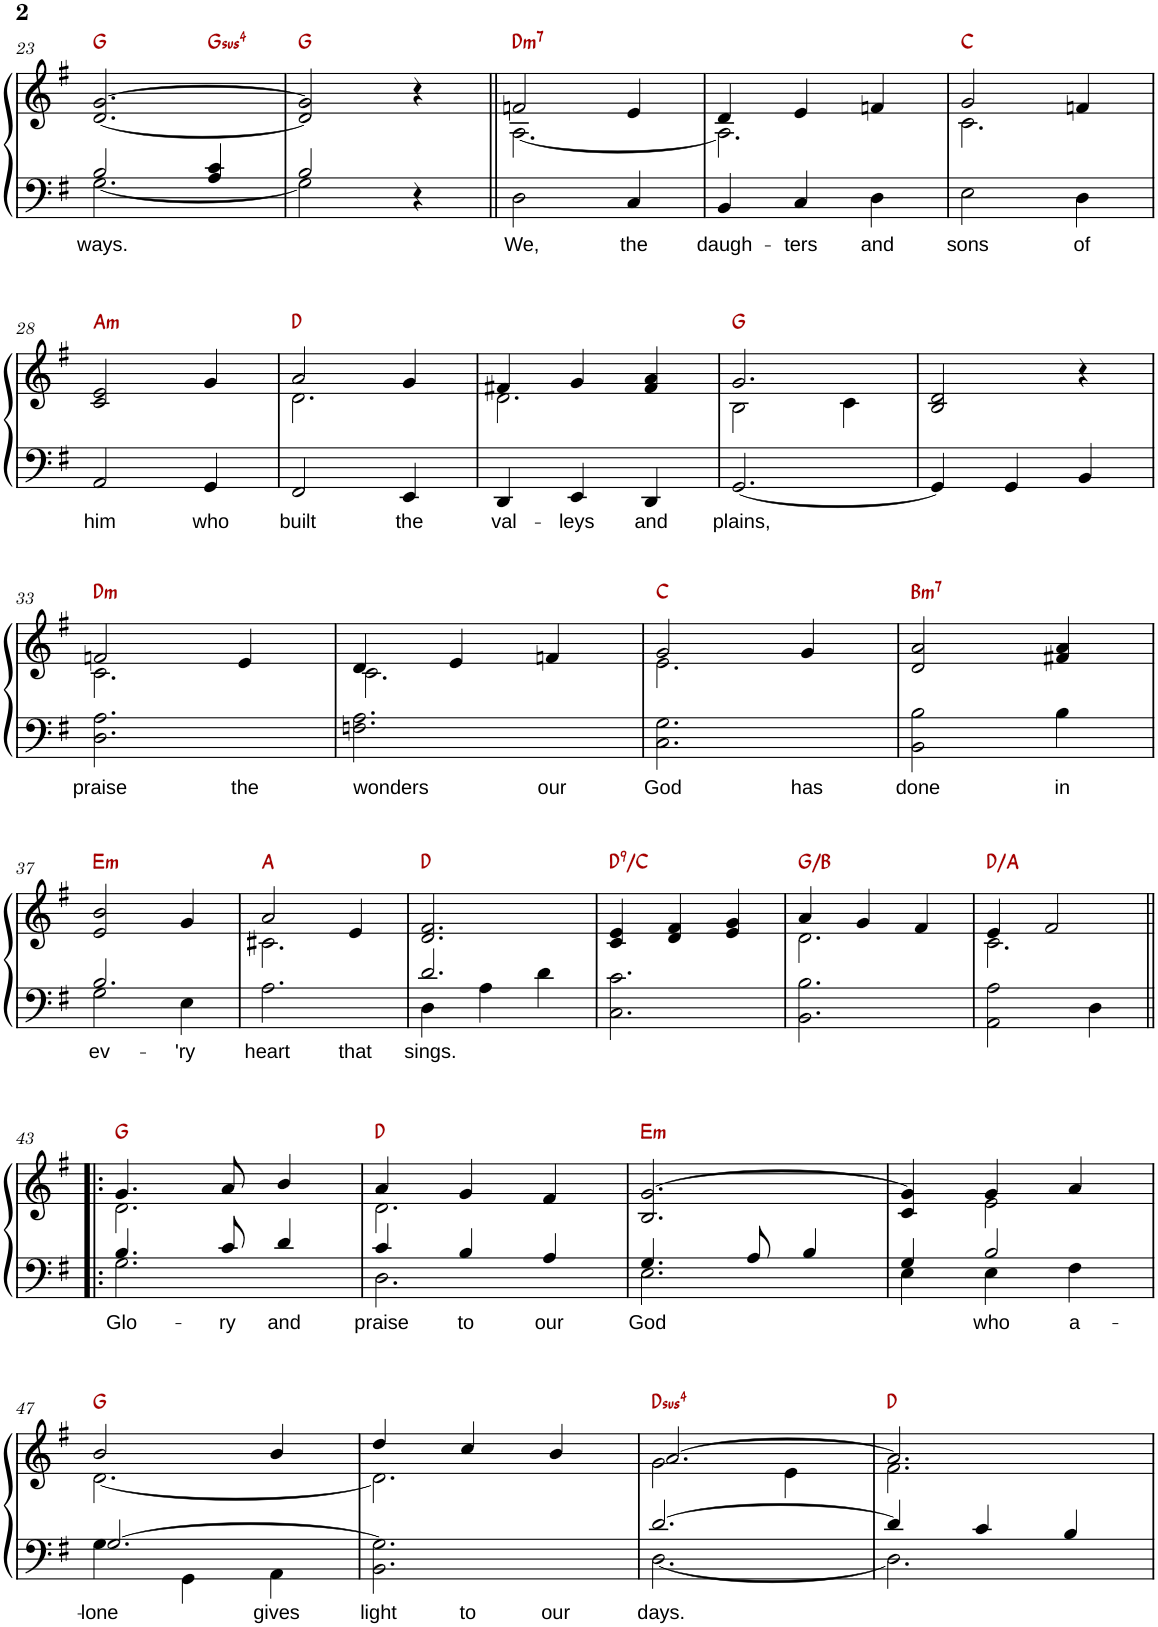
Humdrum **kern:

**kern	**text	**kern	**harte
*part1	*part1	*part1	*part1
*staff2	*staff2	*staff1	*
*I"Piano	*	*	*
*I'Pno.	*	*	*
!!LO:PB:g=z
*clefF4	*	*clefG2	*
*k[f#]	*	*k[f#]	*
*M3/4	*	*M3/4	*
=23	=23	=23	=23
!	!LO:LY:b	!	!
*^	*	*^	*
2B/	[2.G\	ways.	[2.d/ [2.g/	2ryy	G:maj
!	!	!	!	!	!LO:H:kt=4
4A/ 4c/	.	.	.	4ryy	G:sus4
*	*	*	*v	*v	*
=24	=24	=24	=24	=24
2B/	2G\]	.	2d/] 2g/]	G:maj
4r	4ryy	.	4r	.
=25||	=25||	=25||	=25||	=25||
!	!	!LO:LY:b	!	!LO:H:kt=m7
*v	*v	*	*^	*
2D\	We,	2fn/	[2.A\	D:min7
!	!LO:LY:b	!	!	!
4C/	the	4e/	.	.
=26	=26	=26	=26	=26
!	!LO:LY:b	!	!	!
4BB/	daugh-	4d/	2.A\]	.
!	!LO:LY:b	!	!	!
4C/	-ters	4e/	.	.
!	!LO:LY:b	!	!	!
4D\	and	4fn/	.	.
=27	=27	=27	=27	=27
!	!LO:LY:b	!	!	!
2E\	sons	2g/	2.c\	C:maj
!	!LO:LY:b	!	!	!
4D\	of	4fn/	.	.
*	*	*v	*v	*
!!LO:LB:g=z
=28	=28	=28	=28
!	!LO:LY:b	!	!LO:H:kt=m
2AA/	him	2c/ 2e/	A:min
!	!LO:LY:b	!	!
4GG/	who	4g/	.
=29	=29	=29	=29
!	!LO:LY:b	!	!
*	*	*^	*
2FF#/	built	2a/	2.d\	D:maj
!	!LO:LY:b	!	!	!
4EE/	the	4g/	.	.
=30	=30	=30	=30	=30
!	!LO:LY:b	!	!	!
4DD/	val-	4f#X/	2.d\	.
!	!LO:LY:b	!	!	!
4EE/	-leys	4g/	.	.
!	!LO:LY:b	!	!	!
4DD/	and	4f#/ 4a/	.	.
=31	=31	=31	=31	=31
!	!LO:LY:b	!	!	!
[2.GG/	plains,	2.g/	2B\	G:maj
.	.	.	4c\	.
*	*	*v	*v	*
=32	=32	=32	=32
4GG/]	.	2B/ 2d/	.
4GG/	.	.	.
4BB/	.	4r	.
!!LO:LB:g=z
=33	=33	=33	=33
!	!LO:LY:b	!	!LO:H:kt=m
*^	*	*^	*
2.D\ 2.A\	2ryy	praise	2fn/	2.c\	D:min
!	!	!LO:LY:b	!	!	!
.	4D	the	4e/	.	.
=34	=34	=34	=34	=34	=34
!	!	!LO:LY:b	!	!	!
2.Fn\ 2.A\	2D	wonders	4d/	2.c\	.
.	.	.	4e/	.	.
!	!	!LO:LY:b	!	!	!
.	4D	our	4fn/	.	.
=35	=35	=35	=35	=35	=35
!	!	!LO:LY:b	!	!	!
2.C\ 2.G\	2ryy	God	2g/	2.e\	C:maj
!	!	!LO:LY:b	!	!	!
.	4D	has	4g/	.	.
*	*	*	*v	*v	*
=36	=36	=36	=36	=36
!	!	!LO:LY:b	!	!LO:H:kt=m7
*v	*v	*	*	*
2BB\ 2B\	done	2d/ 2a/	B:min7
!	!LO:LY:b	!	!
4B\	in	4f#X/ 4a/	.
!!LO:LB:g=z
=37	=37	=37	=37
*^	*	*	*
!	!	!LO:LY:b	!	!LO:H:kt=m
2.B/	2G\	ev-	2e/ 2b/	E:min
!	!	!LO:LY:b	!	!
.	4E\	-'ry	4g/	.
=38	=38	=38	=38	=38
!	!	!LO:LY:b	!	!
*	*	*	*^	*
2.A\	2D	heart	2a/	2.c#X\	A:maj
!	!	!LO:LY:b	!	!	!
.	4D	that	4e/	.	.
*	*	*	*v	*v	*
=39	=39	=39	=39	=39
!	!	!LO:LY:b	!	!
2.d/	4D\	sings.	2.d/ 2.f#/	D:maj
.	4A\	.	.	.
.	4d\	.	.	.
=40	=40	=40	=40	=40
!	!	!	!	!LO:H:kt=9
*v	*v	*	*	*
2.C\ 2.c\	.	4c/ 4e/	D:9/b7
.	.	4d/ 4f#/	.
.	.	4e/ 4g/	.
=41	=41	=41	=41
*	*	*^	*
2.BB\ 2.B\	.	4a/	2.d\	G:maj/3
.	.	4g/	.	.
.	.	4f#/	.	.
=42	=42	=42	=42	=42
2AA\ 2A\	.	4e/	2.c\	D:maj/5
.	.	2f#/	.	.
4D\	.	.	.	.
!!LO:LB:g=z	!!
=43!|:	=43!|:	=43!|:	=43!|:	=43!|:
!	!LO:LY:b	!	!	!
*^	*	*	*	*
4.B/	2.G\	Glo-	4.g/	2.d\	G:maj
!	!	!LO:LY:b	!	!	!
8c/	.	-ry	8a/	.	.
!	!	!LO:LY:b	!	!	!
4d/	.	and	4b/	.	.
=44	=44	=44	=44	=44	=44
!	!	!LO:LY:b	!	!	!
4c/	2.D\	praise	4a/	2.d\	D:maj
!	!	!LO:LY:b	!	!	!
4B/	.	to	4g/	.	.
!	!	!LO:LY:b	!	!	!
4A/	.	our	4f#/	.	.
*	*	*	*v	*v	*
=45	=45	=45	=45	=45
!	!	!LO:LY:b	!	!LO:H:kt=m
4.G/	2.E\	God	2.B/ [2.g/	E:min
8A/	.	.	.	.
4B/	.	.	.	.
=46	=46	=46	=46	=46
*	*	*	*^	*
4G/	4E\	.	4c/ 4g/]	4ryy	.
!	!	!LO:LY:b	!	!	!
2B/	4E\	who	4g/	2e\	.
!	!	!LO:LY:b	!	!	!
.	4F#\	a-	4a/	.	.
!!LO:LB:g=z	!!
=47	=47	=47	=47	=47	=47
!	!	!LO:LY:b	!	!	!
[2.G/	4G\	-lone	2b/	[2.d\	G:maj
.	4GG\	.	.	.	.
!	!	!LO:LY:b	!	!	!
.	4AA\	gives	4b/	.	.
=48	=48	=48	=48	=48	=48
!	!	!LO:LY:b	!	!	!
2.BB\ 2.G\]	4D	light	4dd/	2.d\]	.
!	!	!LO:LY:b	!	!	!
.	4D	to	4cc/	.	.
!	!	!LO:LY:b	!	!	!
.	4D	our	4b/	.	.
=49	=49	=49	=49	=49	=49
!	!	!LO:LY:b	!	!	!LO:H:kt=4
[2.d/	[2.D\	days.	[2.a/	2g\	D:sus4
.	.	.	.	4e\	.
=50	=50	=50	=50	=50	=50
4d/]	2.D\]	.	2.a/]	2.f#\	D:maj
4c/	.	.	.	.	.
4B/	.	.	.	.	.
*v	*v	*	*	*	*
*	*	*v	*v	*
=	=	=	=
*-	*-	*-	*-
